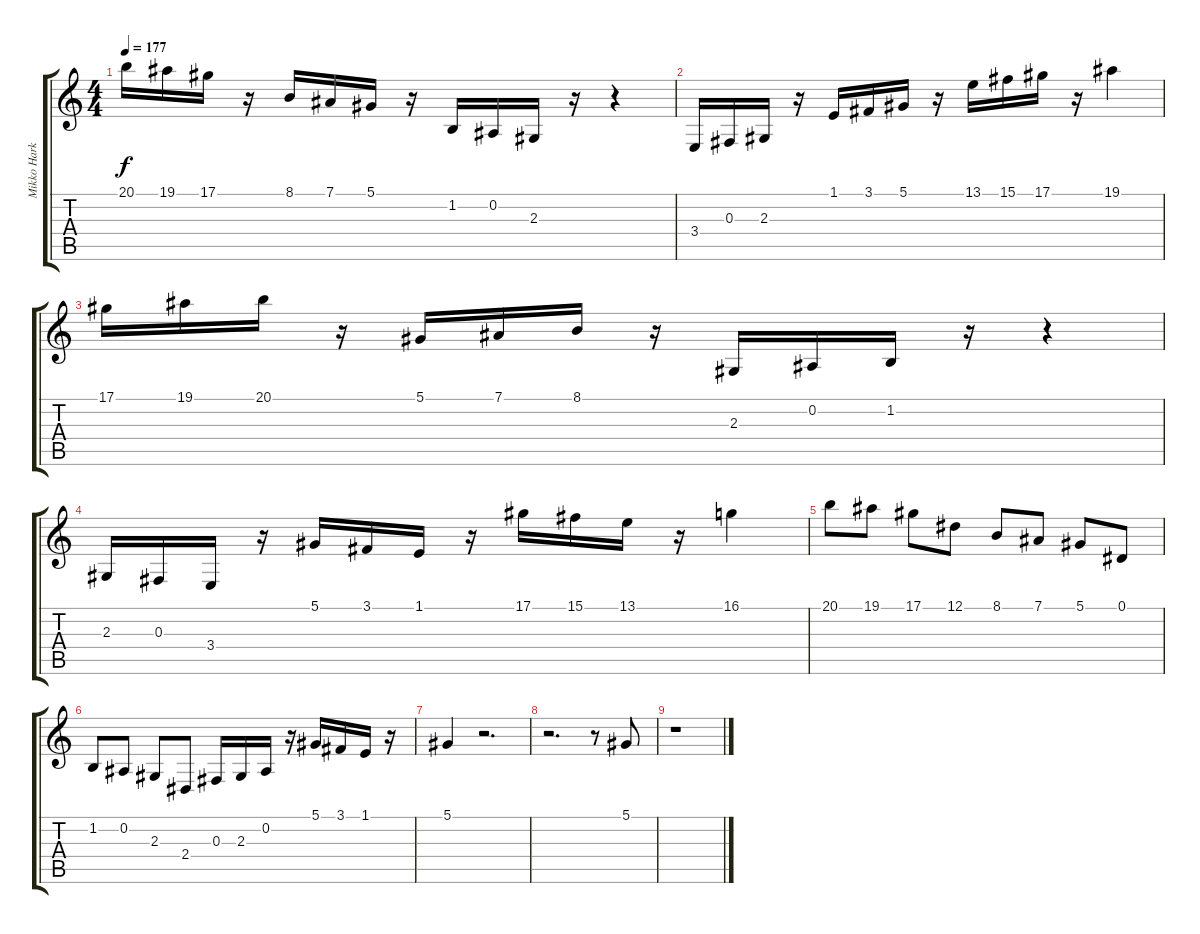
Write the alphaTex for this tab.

\track ("Mikko Harkin" "Mikko Hark") {instrument harpsichord}
\staff {score tabs}
\tuning (Eb4 Bb3 Gb3 Db3 Ab2 Eb2) {hide}
\ts (4 4)
\tempo 177
\clef g2
\ks c
20.1.16{dy f} 19.1.16 17.1.16 r.16 8.1.16 7.1.16 5.1.16 r.16 1.2.16 0.2.16 2.3.16 r.16 r.4 |
3.4.16 0.3.16 2.3.16 r.16 1.1.16 3.1.16 5.1.16 r.16 13.1.16 15.1.16 17.1.16 r.16 19.1.4 |
17.1.16 19.1.16 20.1.16 r.16 5.1.16 7.1.16 8.1.16 r.16 2.3.16 0.2.16 1.2.16 r.16 r.4 |
2.3.16 0.3.16 3.4.16 r.16 5.1.16 3.1.16 1.1.16 r.16 17.1.16 15.1.16 13.1.16 r.16 16.1.4 |
20.1.8 19.1.8 17.1.8 12.1.8 8.1.8 7.1.8 5.1.8 0.1.8 |
1.2.8 0.2.8 2.3.8 2.4.8 0.3.16 2.3.16 0.2.16 r.16 5.1.16 3.1.16 1.1.16 r.16 |
5.1.4 r.2{d} |
r.2{d} r.8 5.1.8 |
r.1
